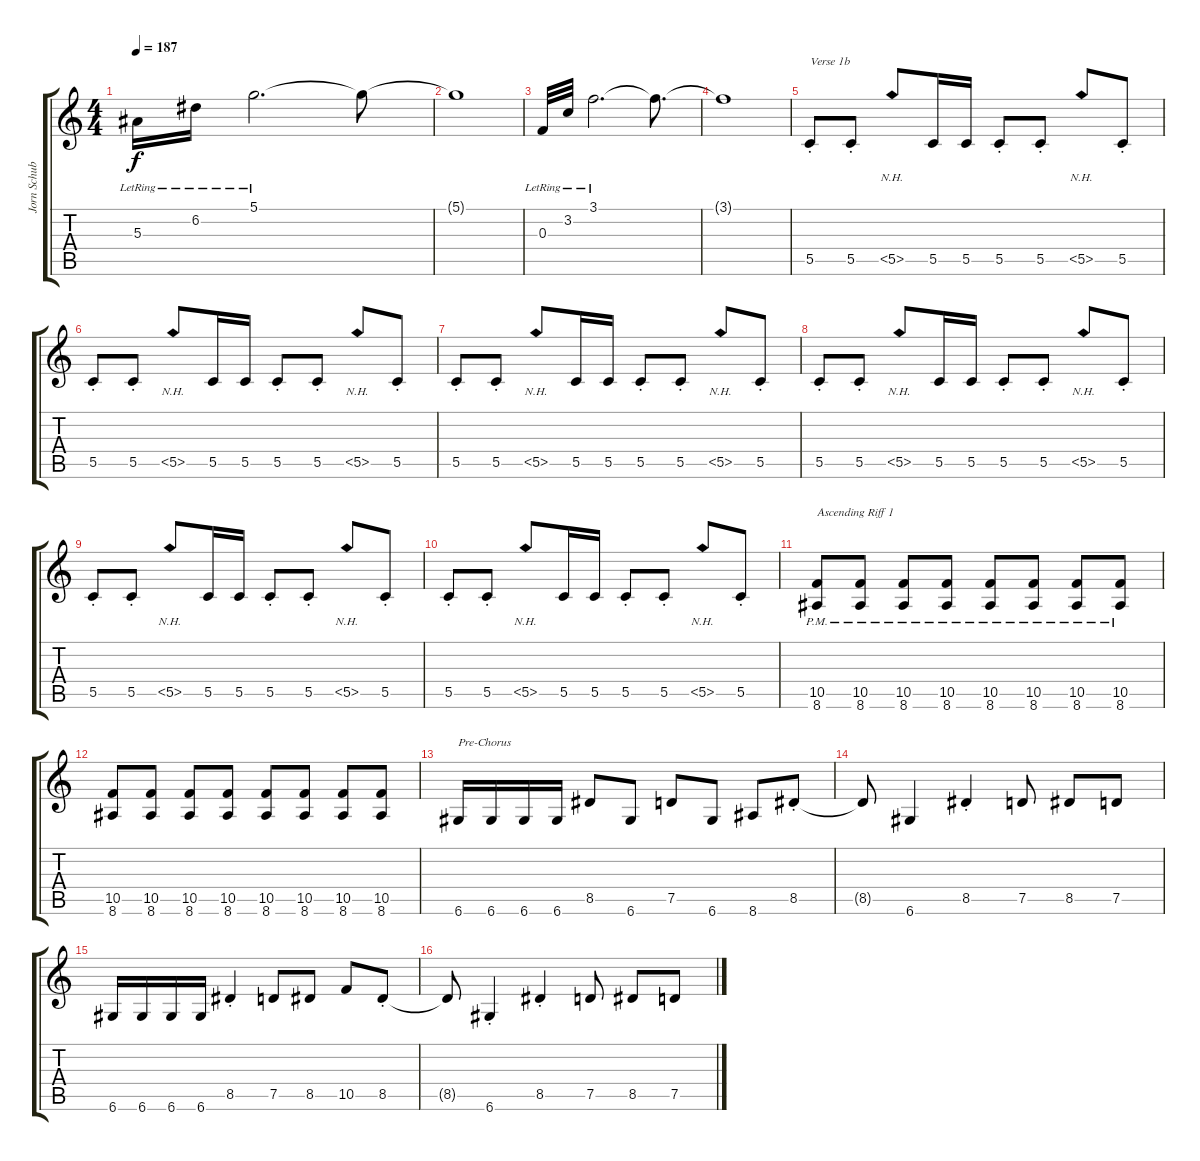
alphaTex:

\track ("Jorn Schubert - Lead" "Jorn Schub") {instrument overdrivenguitar}
\staff {score tabs}
\tuning (D4 A3 F3 C3 G2 D2) {hide}
\ts (4 4)
\tempo 187
\clef g2
\ks c
5.3{lr}.16{dy f volume 16} 6.2{lr}.16{volume 0} 5.1{lr}.2{d} 5.1{t}.8 |
5.1{t}.1 |
0.3{lr}.32{volume 16} 3.2{lr}.32{volume 0} 3.1{lr}.2{d} 3.1{t}.8{d} |
3.1{t}.1 |
5.5{st}.8{txt "Verse 1b" volume 16} 5.5{st}.8 5.5{nh}.8 5.5.16 5.5.16 5.5{st}.8 5.5{st}.8 5.5{nh}.8 5.5{st}.8 |
5.5{st}.8 5.5{st}.8 5.5{nh}.8 5.5.16 5.5.16 5.5{st}.8 5.5{st}.8 5.5{nh}.8 5.5{st}.8 |
5.5{st}.8 5.5{st}.8 5.5{nh}.8 5.5.16 5.5.16 5.5{st}.8 5.5{st}.8 5.5{nh}.8 5.5{st}.8 |
5.5{st}.8 5.5{st}.8 5.5{nh}.8 5.5.16 5.5.16 5.5{st}.8 5.5{st}.8 5.5{nh}.8 5.5{st}.8 |
5.5{st}.8 5.5{st}.8 5.5{nh}.8 5.5.16 5.5.16 5.5{st}.8 5.5{st}.8 5.5{nh}.8 5.5{st}.8 |
5.5{st}.8 5.5{st}.8 5.5{nh}.8 5.5.16 5.5.16 5.5{st}.8 5.5{st}.8 5.5{nh}.8 5.5{st}.8 |
(10.5{pm} 8.6{pm}).8{txt "Ascending Riff 1"} (10.5{pm} 8.6{pm}).8 (10.5{pm} 8.6{pm}).8 (10.5{pm} 8.6{pm}).8 (10.5{pm} 8.6{pm}).8 (10.5{pm} 8.6{pm}).8 (10.5{pm} 8.6{pm}).8 (10.5{pm} 8.6{pm}).8 |
(10.5 8.6).8 (10.5 8.6).8 (10.5 8.6).8 (10.5 8.6).8 (10.5 8.6).8 (10.5 8.6).8 (10.5 8.6).8 (10.5 8.6).8 |
6.6.16{txt "Pre-Chorus"} 6.6.16 6.6.16 6.6.16 8.5.8 6.6.8 7.5.8 6.6.8 8.6.8 8.5{st}.8 |
8.5{t}.8 6.6.4 8.5{st}.4 7.5.8 8.5.8 7.5.8 |
6.6.16 6.6.16 6.6.16 6.6.16 8.5{st}.4 7.5.8 8.5.8 10.5.8 8.5{st}.8 |
8.5{t}.8 6.6{st}.4 8.5{st}.4 7.5.8 8.5.8 7.5.8
